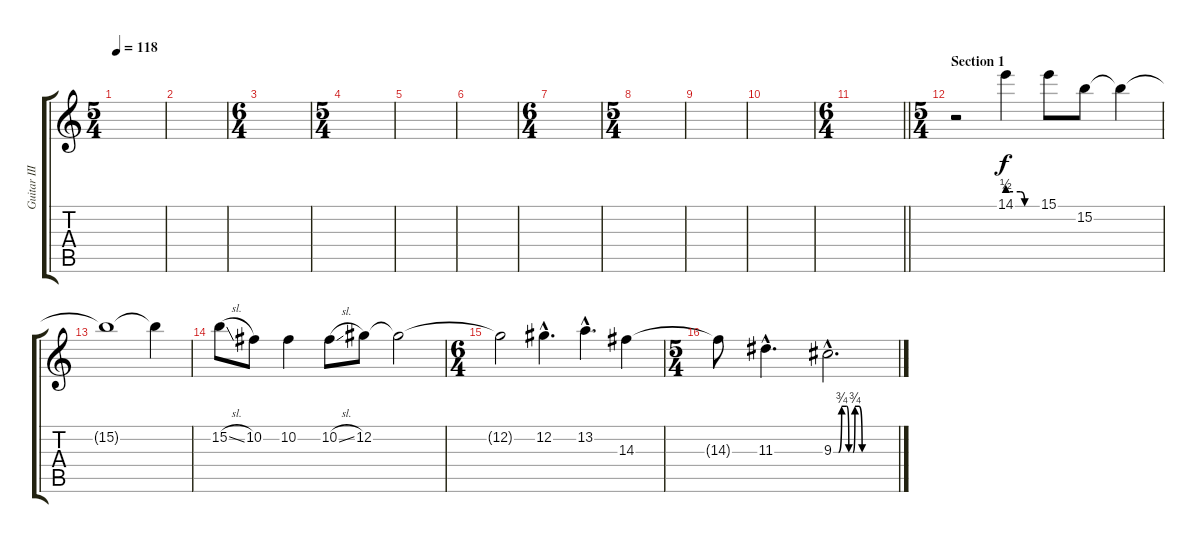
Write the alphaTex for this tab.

\track ("Guitar III Delay 2" "Guitar III") {instrument distortionguitar}
\staff {score tabs}
\tuning (Db4 Ab3 E3 B2 Gb2 Db2) {hide}
\ts (5 4)
\tempo 118
\clef g2
\ks c
|
|
\ts (6 4)
|
\ts (5 4)
|
|
|
\ts (6 4)
|
\ts (5 4)
|
|
|
\ts (6 4)
\barLineRight lightlight
|
\ts (5 4)
\section ("" "Section 1")
r.2 14.1{be (custom 0 2 26 2 35 0 60 0)}.4 15.1.8 15.2.8 15.2{t}.4{volume 3} |
15.2{t}.1 15.2{t}.4 |
15.2{sl}.8{volume 5} 10.2.8 10.2.4 10.2{sl}.8 12.2.8 12.2{t}.2 |
\ts (6 4)
12.2{t}.2 12.2{hac}.4{d} 13.2{hac}.4{d} 14.3.4 |
\ts (5 4)
14.3{t}.8 11.3{hac}.4{d} 9.3{be (custom 0 0 5 0 8 3 13 3 15 0 19 0 21 3 25 3 28 0 60 0) hac}.2{d}
